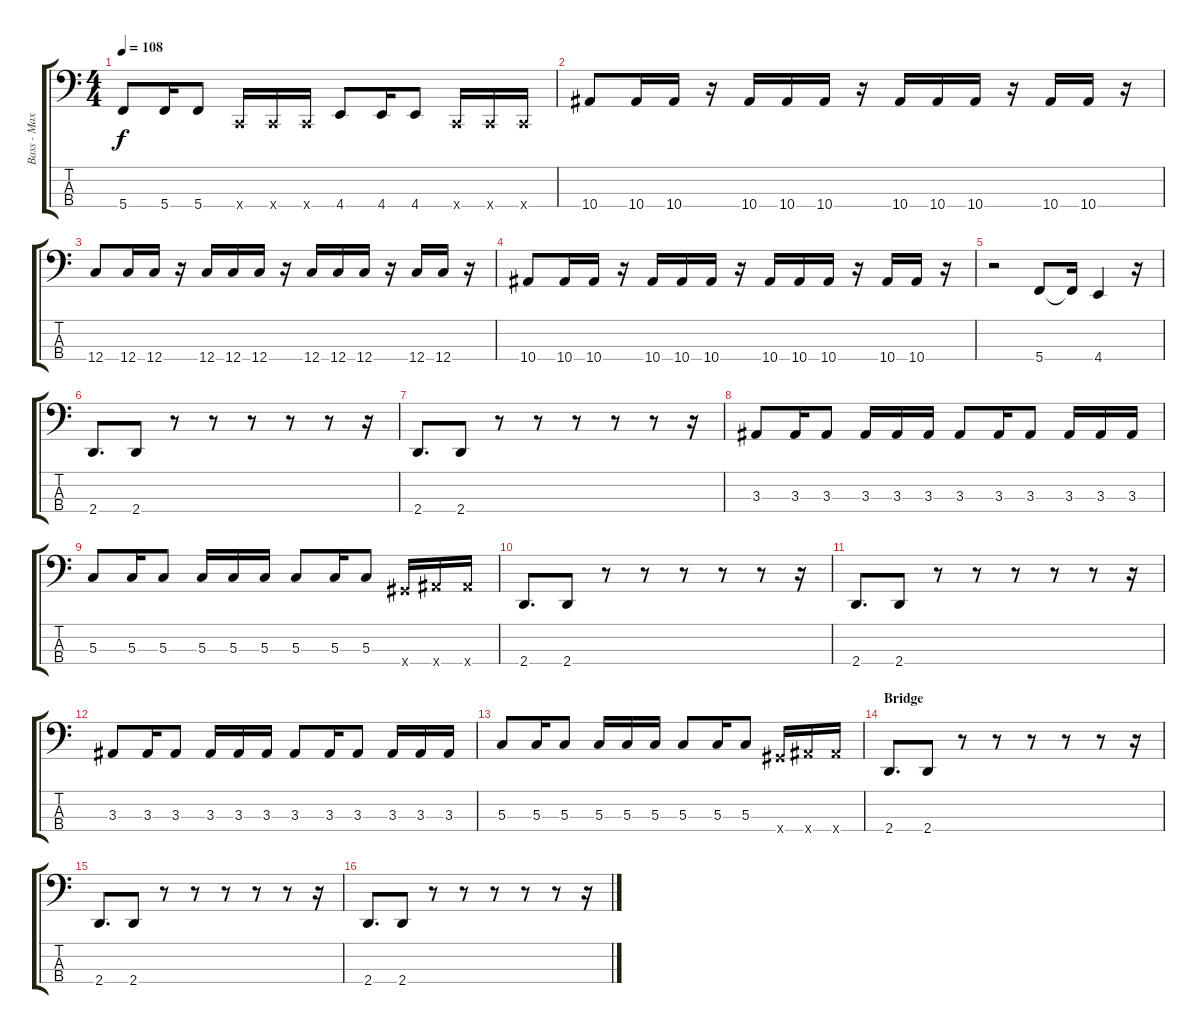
\track ("Bass - Max Green" "Bass - Max") {instrument electricbasspick}
\staff {score tabs}
\tuning (F2 C2 G1 C1) {hide}
\ts (4 4)
\tempo 108
\clef f4
\ks c
5.4.8{dy f} 5.4.16 5.4.8 0.4{x}.16 0.4{x}.16 0.4{x}.16 4.4.8 4.4.16 4.4.8 0.4{x}.16 0.4{x}.16 0.4{x}.16 |
10.4.8 10.4.16 10.4.16 r.16 10.4.16 10.4.16 10.4.16 r.16 10.4.16 10.4.16 10.4.16 r.16 10.4.16 10.4.16 r.16 |
12.4.8 12.4.16 12.4.16 r.16 12.4.16 12.4.16 12.4.16 r.16 12.4.16 12.4.16 12.4.16 r.16 12.4.16 12.4.16 r.16 |
10.4.8 10.4.16 10.4.16 r.16 10.4.16 10.4.16 10.4.16 r.16 10.4.16 10.4.16 10.4.16 r.16 10.4.16 10.4.16 r.16 |
r.2 5.4.8 5.4{t}.16 4.4.4 r.16 |
2.4.8{d} 2.4.8 r.8 r.8 r.8 r.8 r.8 r.16 |
2.4.8{d} 2.4.8 r.8 r.8 r.8 r.8 r.8 r.16 |
3.3.8 3.3.16 3.3.8 3.3.16 3.3.16 3.3.16 3.3.8 3.3.16 3.3.8 3.3.16 3.3.16 3.3.16 |
5.3.8 5.3.16 5.3.8 5.3.16 5.3.16 5.3.16 5.3.8 5.3.16 5.3.8 8.4{x}.16 10.4{x}.16 10.4{x}.16 |
2.4.8{d} 2.4.8 r.8 r.8 r.8 r.8 r.8 r.16 |
2.4.8{d} 2.4.8 r.8 r.8 r.8 r.8 r.8 r.16 |
3.3.8 3.3.16 3.3.8 3.3.16 3.3.16 3.3.16 3.3.8 3.3.16 3.3.8 3.3.16 3.3.16 3.3.16 |
5.3.8 5.3.16 5.3.8 5.3.16 5.3.16 5.3.16 5.3.8 5.3.16 5.3.8 8.4{x}.16 10.4{x}.16 10.4{x}.16 |
\section ("" "Bridge")
2.4.8{d} 2.4.8 r.8 r.8 r.8 r.8 r.8 r.16 |
2.4.8{d} 2.4.8 r.8 r.8 r.8 r.8 r.8 r.16 |
2.4.8{d} 2.4.8 r.8 r.8 r.8 r.8 r.8 r.16
